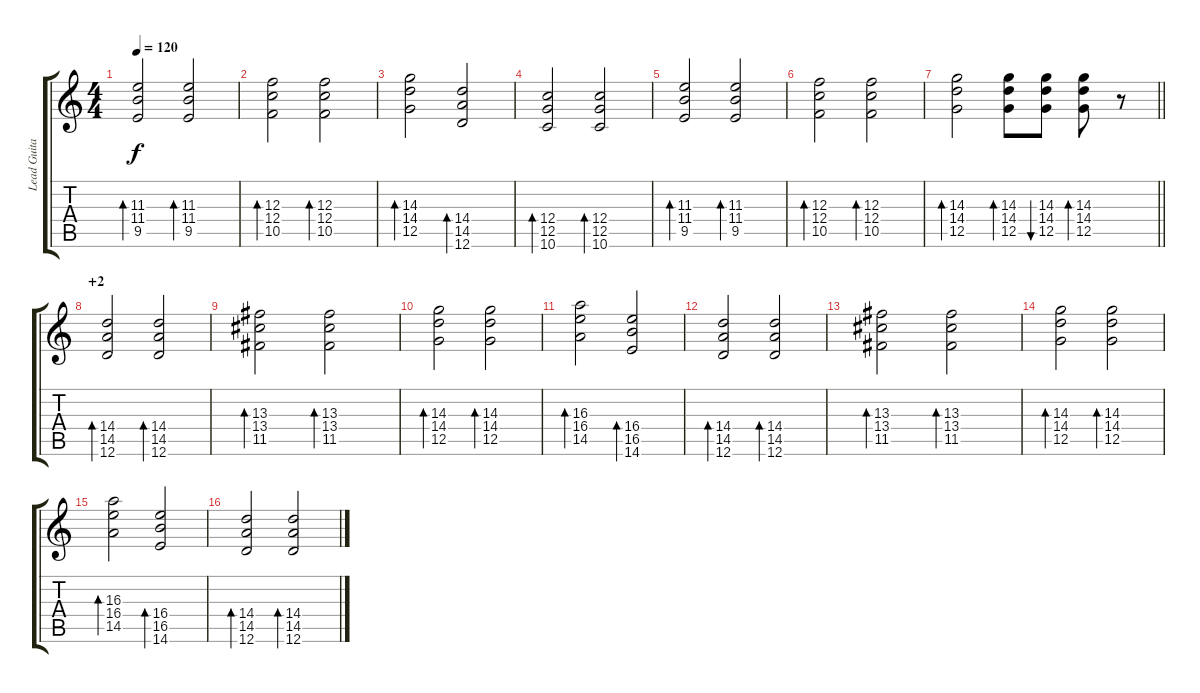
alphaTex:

\track ("Lead Guitar" "Lead Guita") {instrument distortionguitar}
\staff {score tabs}
\tuning (D4 A3 F3 C3 G2 D2) {hide}
\ts (4 4)
\tempo 120
\clef g2
\ks c
(11.3 11.4 9.5).2{bd 60 dy f} (11.3 11.4 9.5).2{bd 60} |
(12.3 12.4 10.5).2{bd 60} (12.3 12.4 10.5).2{bd 60} |
(14.3 14.4 12.5).2{bd 60} (14.4 14.5 12.6).2{bd 60} |
(12.4 12.5 10.6).2{bd 60} (12.4 12.5 10.6).2{bd 60} |
(11.3 11.4 9.5).2{bd 60} (11.3 11.4 9.5).2{bd 60} |
(12.3 12.4 10.5).2{bd 60} (12.3 12.4 10.5).2{bd 60} |
\barLineRight lightlight
(14.3 14.4 12.5).2{bd 60} (14.3 14.4 12.5).8{bd 60} (14.3 14.4 12.5).8{bu 60} (14.3 14.4 12.5).8{bd 60} r.8 |
\section ("" "+2")
(14.4 14.5 12.6).2{bd 60} (14.4 14.5 12.6).2{bd 60} |
(13.3 13.4 11.5).2{bd 60} (13.3 13.4 11.5).2{bd 60} |
(14.3 14.4 12.5).2{bd 60} (14.3 14.4 12.5).2{bd 60} |
(16.3 16.4 14.5).2{bd 60} (16.4 16.5 14.6).2{bd 60} |
(14.4 14.5 12.6).2{bd 60} (14.4 14.5 12.6).2{bd 60} |
(13.3 13.4 11.5).2{bd 60} (13.3 13.4 11.5).2{bd 60} |
(14.3 14.4 12.5).2{bd 60} (14.3 14.4 12.5).2{bd 60} |
(16.3 16.4 14.5).2{bd 60} (16.4 16.5 14.6).2{bd 60} |
(14.4 14.5 12.6).2{bd 60} (14.4 14.5 12.6).2{bd 60}
